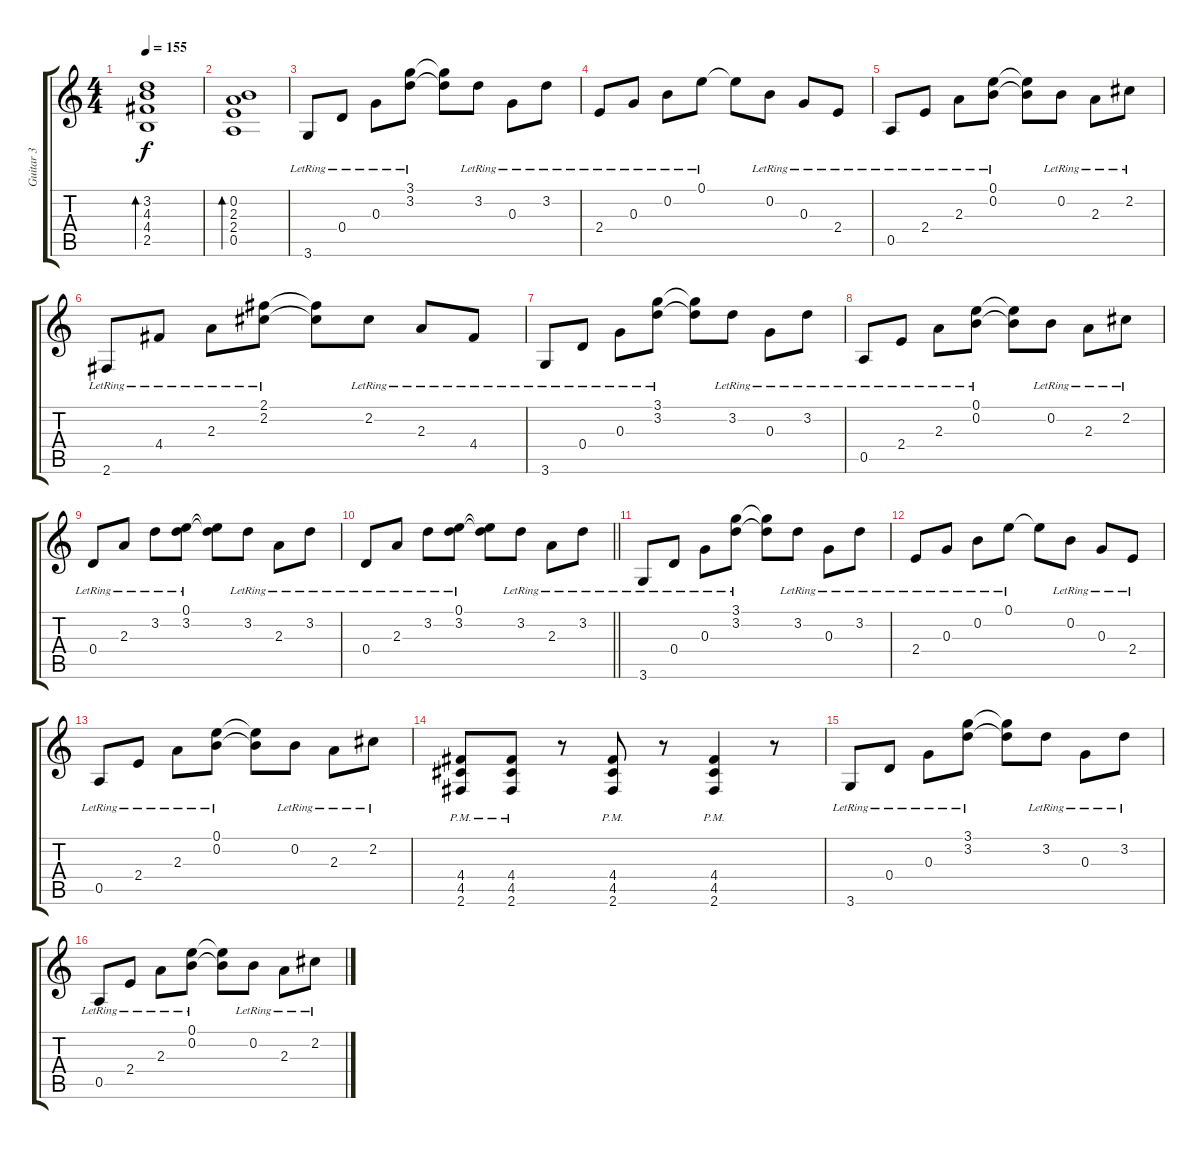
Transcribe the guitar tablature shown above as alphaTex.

\track ("Guitar 3" "Guitar 3") {instrument electricguitarclean}
\staff {score tabs}
\tuning (E4 B3 G3 D3 A2 E2) {hide}
\ts (4 4)
\tempo 155
\clef g2
\ks c
(3.2 4.3 4.4 2.5).1{bd 120 dy f} |
(0.2 2.3 2.4 0.5).1{bd 120} |
3.6{lr}.8 0.4{lr}.8 0.3{lr}.8 (3.1{lr} 3.2{lr}).8 (3.1{t} 3.2{t}).8 3.2{lr}.8 0.3{lr}.8 3.2{lr}.8 |
2.4{lr}.8 0.3{lr}.8 0.2{lr}.8 0.1{lr}.8 0.1{t}.8 0.2{lr}.8 0.3{lr}.8 2.4{lr}.8 |
0.5{lr}.8 2.4{lr}.8 2.3{lr}.8 (0.1{lr} 0.2{lr}).8 (0.1{t} 0.2{t}).8 0.2{lr}.8 2.3{lr}.8 2.2{lr}.8 |
2.6{lr}.8 4.4{lr}.8 2.3{lr}.8 (2.1{lr} 2.2{lr}).8 (2.1{t} 2.2{t}).8 2.2{lr}.8 2.3{lr}.8 4.4{lr}.8 |
3.6{lr}.8 0.4{lr}.8 0.3{lr}.8 (3.1{lr} 3.2{lr}).8 (3.1{t} 3.2{t}).8 3.2{lr}.8 0.3{lr}.8 3.2{lr}.8 |
0.5{lr}.8 2.4{lr}.8 2.3{lr}.8 (0.1{lr} 0.2{lr}).8 (0.1{t} 0.2{t}).8 0.2{lr}.8 2.3{lr}.8 2.2{lr}.8 |
0.4{lr}.8 2.3{lr}.8 3.2{lr}.8 (0.1{lr} 3.2{lr}).8 (0.1{t} 3.2{t}).8 3.2{lr}.8 2.3{lr}.8 3.2{lr}.8 |
\barLineRight lightlight
0.4{lr}.8 2.3{lr}.8 3.2{lr}.8 (0.1{lr} 3.2{lr}).8 (0.1{t} 3.2{t}).8 3.2{lr}.8 2.3{lr}.8 3.2{lr}.8 |
3.6{lr}.8 0.4{lr}.8 0.3{lr}.8 (3.1{lr} 3.2{lr}).8 (3.1{t} 3.2{t}).8 3.2{lr}.8 0.3{lr}.8 3.2{lr}.8 |
2.4{lr}.8 0.3{lr}.8 0.2{lr}.8 0.1{lr}.8 0.1{t}.8 0.2{lr}.8 0.3{lr}.8 2.4{lr}.8 |
0.5{lr}.8 2.4{lr}.8 2.3{lr}.8 (0.1{lr} 0.2{lr}).8 (0.1{t} 0.2{t}).8 0.2{lr}.8 2.3{lr}.8 2.2{lr}.8 |
(4.4{pm} 4.5{pm} 2.6{pm}).8 (4.4{pm} 4.5{pm} 2.6{pm}).8 r.8 (4.4{pm} 4.5{pm} 2.6{pm}).8 r.8 (4.4{pm} 4.5{pm} 2.6{pm}).4 r.8 |
3.6{lr}.8 0.4{lr}.8 0.3{lr}.8 (3.1{lr} 3.2{lr}).8 (3.1{t} 3.2{t}).8 3.2{lr}.8 0.3{lr}.8 3.2{lr}.8 |
0.5{lr}.8 2.4{lr}.8 2.3{lr}.8 (0.1{lr} 0.2{lr}).8 (0.1{t} 0.2{t}).8 0.2{lr}.8 2.3{lr}.8 2.2{lr}.8
